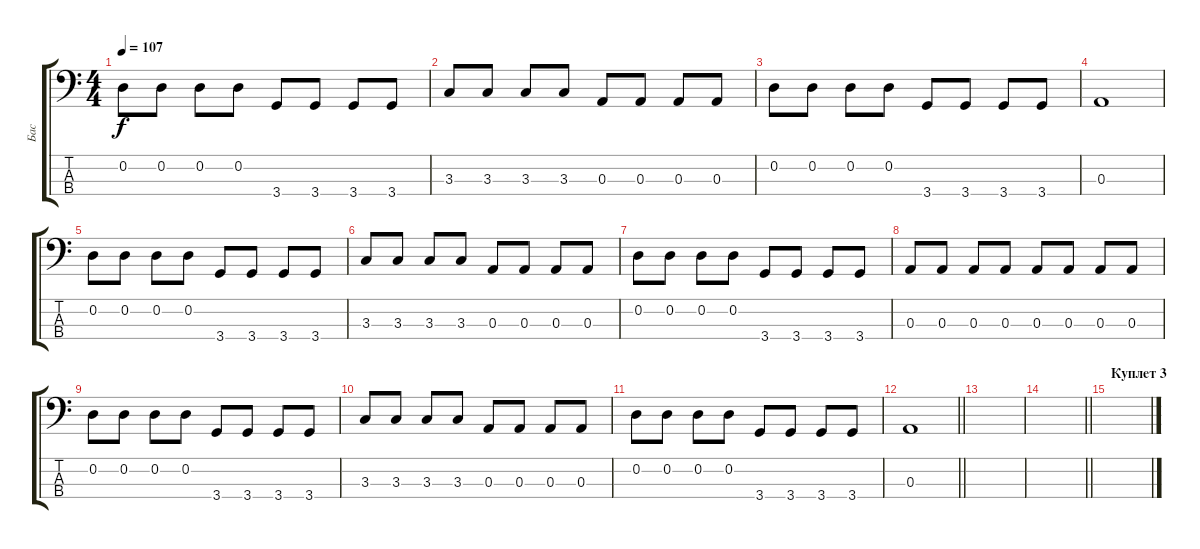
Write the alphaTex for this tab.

\track ("Бас" "Бас") {instrument electricbassfinger}
\staff {score tabs}
\tuning (G2 D2 A1 E1) {hide}
\ts (4 4)
\tempo 107
\clef f4
\ks c
0.2.8{dy f} 0.2.8 0.2.8 0.2.8 3.4.8 3.4.8 3.4.8 3.4.8 |
3.3.8 3.3.8 3.3.8 3.3.8 0.3.8 0.3.8 0.3.8 0.3.8 |
0.2.8 0.2.8 0.2.8 0.2.8 3.4.8 3.4.8 3.4.8 3.4.8 |
0.3.1 |
0.2.8 0.2.8 0.2.8 0.2.8 3.4.8 3.4.8 3.4.8 3.4.8 |
3.3.8 3.3.8 3.3.8 3.3.8 0.3.8 0.3.8 0.3.8 0.3.8 |
0.2.8 0.2.8 0.2.8 0.2.8 3.4.8 3.4.8 3.4.8 3.4.8 |
0.3.8 0.3.8 0.3.8 0.3.8 0.3.8 0.3.8 0.3.8 0.3.8 |
0.2.8 0.2.8 0.2.8 0.2.8 3.4.8 3.4.8 3.4.8 3.4.8 |
3.3.8 3.3.8 3.3.8 3.3.8 0.3.8 0.3.8 0.3.8 0.3.8 |
0.2.8 0.2.8 0.2.8 0.2.8 3.4.8 3.4.8 3.4.8 3.4.8 |
\barLineRight lightlight
0.3.1 |
|
\barLineRight lightlight
|
\section ("" "Куплет 3")
